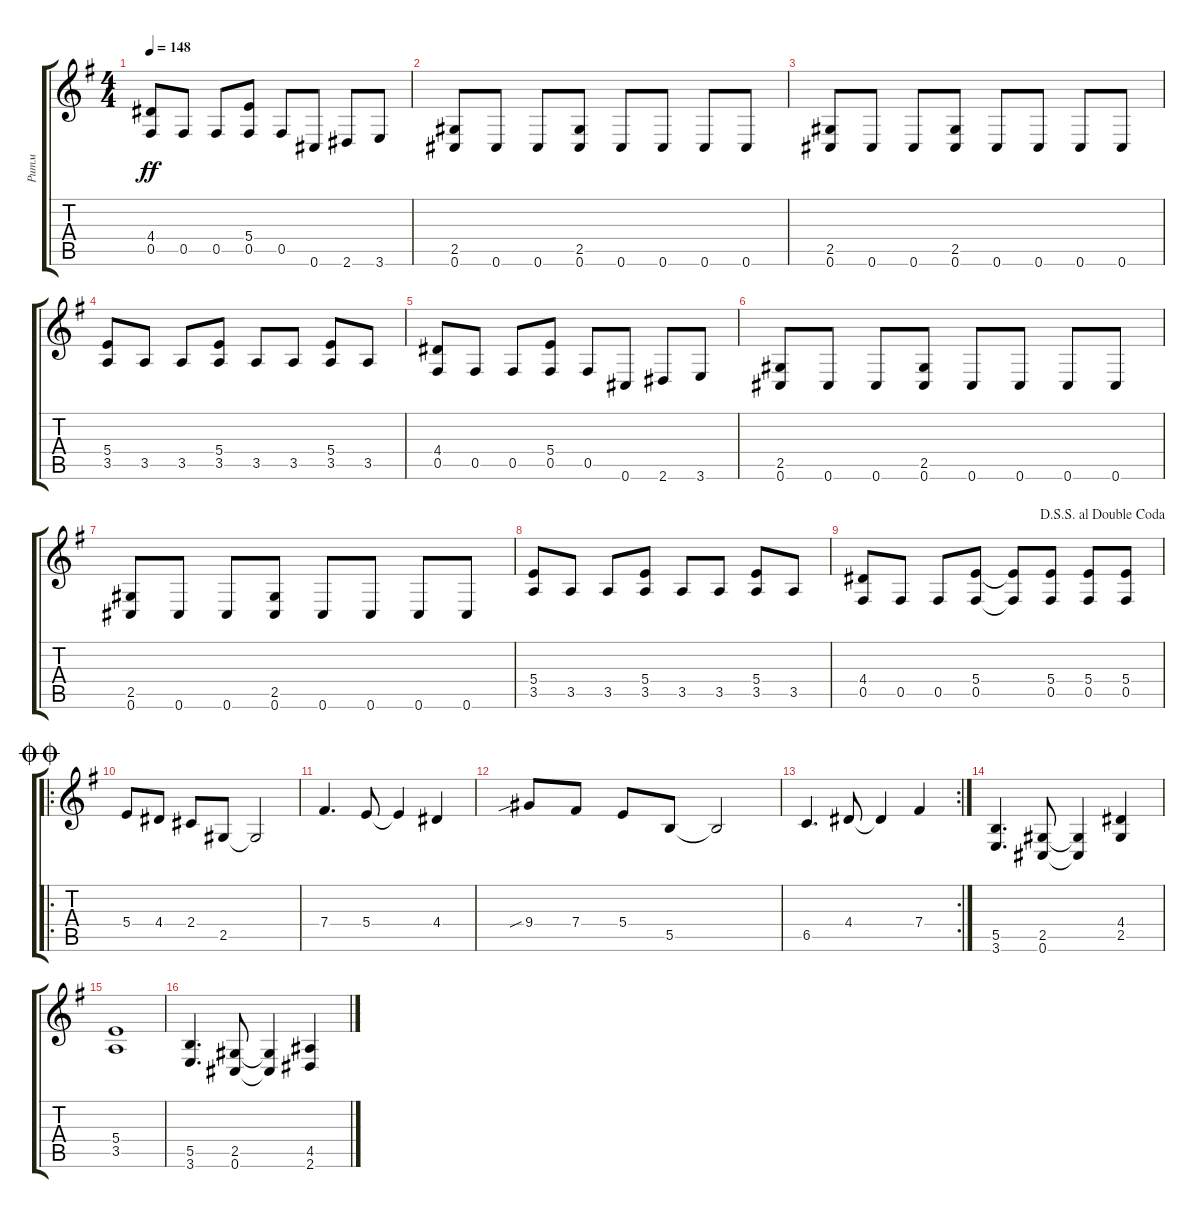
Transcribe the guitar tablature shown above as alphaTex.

\track ("Ритм" "Ритм") {instrument distortionguitar}
\staff {score tabs}
\tuning (Db4 Ab3 E3 B2 Gb2 Db2) {hide}
\ts (4 4)
\tempo 148
\clef g2
\ks g
(4.4 0.5).8{dy ff} 0.5.8 0.5.8 (5.4 0.5).8 0.5.8 0.6.8 2.6.8 3.6.8 |
(2.5 0.6).8 0.6.8 0.6.8 (2.5 0.6).8 0.6.8 0.6.8 0.6.8 0.6.8 |
(2.5 0.6).8 0.6.8 0.6.8 (2.5 0.6).8 0.6.8 0.6.8 0.6.8 0.6.8 |
(5.4 3.5).8 3.5.8 3.5.8 (5.4 3.5).8 3.5.8 3.5.8 (5.4 3.5).8 3.5.8 |
(4.4 0.5).8 0.5.8 0.5.8 (5.4 0.5).8 0.5.8 0.6.8 2.6.8 3.6.8 |
(2.5 0.6).8 0.6.8 0.6.8 (2.5 0.6).8 0.6.8 0.6.8 0.6.8 0.6.8 |
(2.5 0.6).8 0.6.8 0.6.8 (2.5 0.6).8 0.6.8 0.6.8 0.6.8 0.6.8 |
(5.4 3.5).8 3.5.8 3.5.8 (5.4 3.5).8 3.5.8 3.5.8 (5.4 3.5).8 3.5.8 |
\jump dalsegnosegnoaldoublecoda
(4.4 0.5).8 0.5.8 0.5.8 (5.4 0.5).8 (5.4{t} 0.5{t}).8 (5.4 0.5).8 (5.4 0.5).8 (5.4 0.5).8 |
\ro
\jump doublecoda
5.4.8 4.4.8 2.4.8 2.5.8 2.5{t}.2 |
7.4.4{d} 5.4.8 5.4{t}.4 4.4.4 |
9.4{sib}.8 7.4.8 5.4.8 5.5.8 5.5{t}.2 |
\rc 2
6.5.4{d} 4.4.8 4.4{t}.4 7.4.4 |
(5.5 3.6).4{d} (2.5 0.6).8 (2.5{t} 0.6{t}).4 (4.4 2.5).4 |
(5.4 3.5).1 |
(5.5 3.6).4{d} (2.5 0.6).8 (2.5{t} 0.6{t}).4 (4.5 2.6).4
